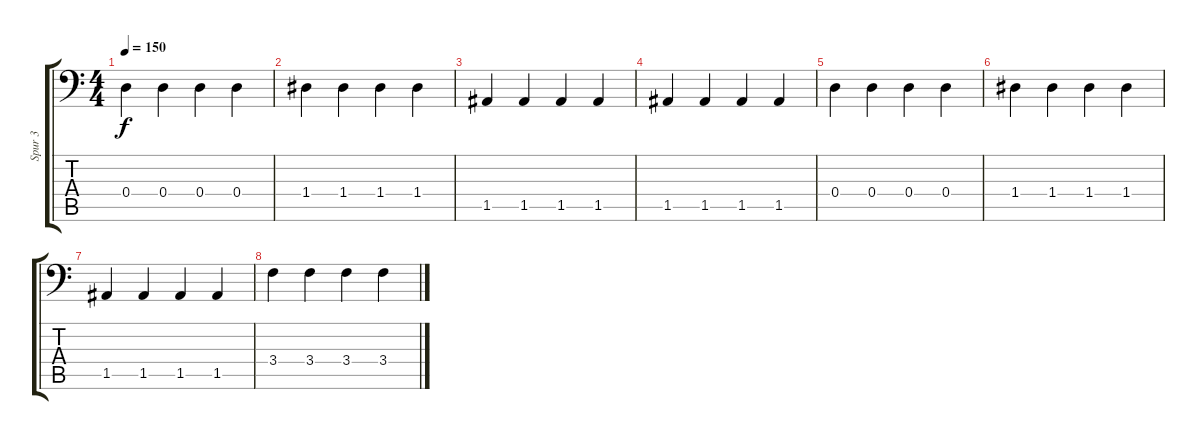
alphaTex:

\track ("Spur 3" "Spur 3") {instrument electricbassfinger}
\staff {score tabs}
\tuning (E3 B2 G2 D2 A1 E1) {hide}
\ts (4 4)
\tempo 150
\clef f4
\ks c
0.4.4{dy f} 0.4.4 0.4.4 0.4.4 |
1.4.4 1.4.4 1.4.4 1.4.4 |
1.5.4 1.5.4 1.5.4 1.5.4 |
1.5.4 1.5.4 1.5.4 1.5.4 |
0.4.4 0.4.4 0.4.4 0.4.4 |
1.4.4 1.4.4 1.4.4 1.4.4 |
1.5.4 1.5.4 1.5.4 1.5.4 |
3.4.4 3.4.4 3.4.4 3.4.4
